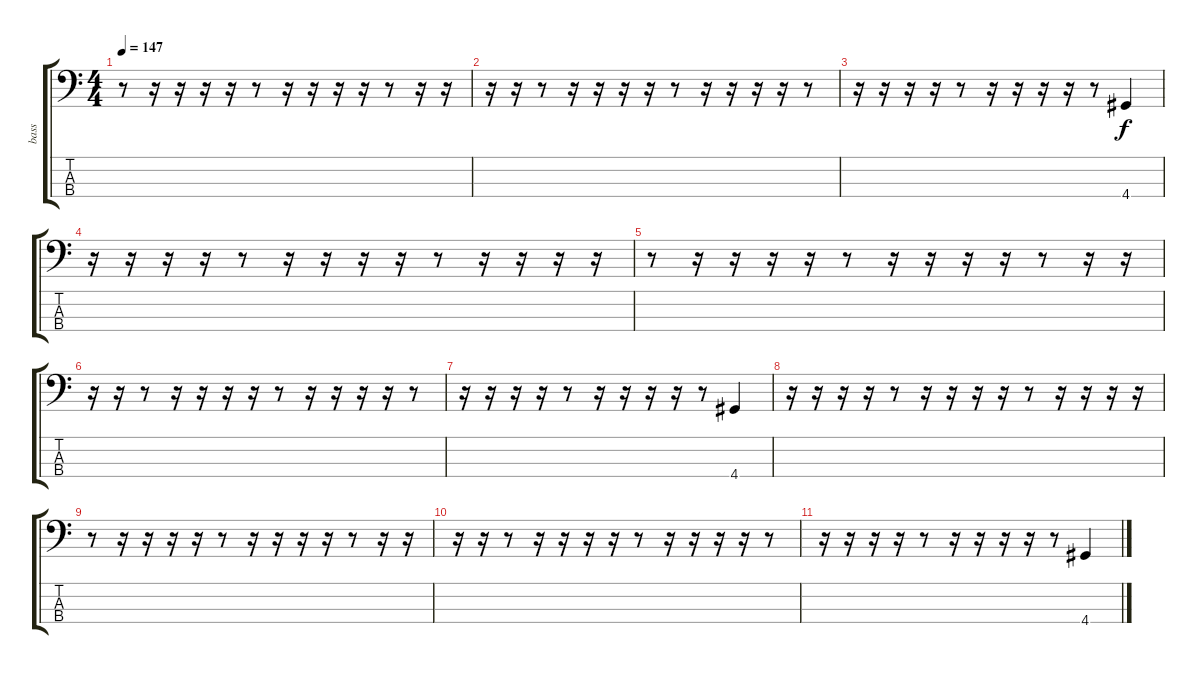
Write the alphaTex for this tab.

\track ("bass" "bass") {instrument electricbassfinger}
\staff {score tabs}
\tuning (G2 D2 A1 E1) {hide}
\ts (4 4)
\tempo 147
\clef f4
\ks c
r.8{dy f} r.16 r.16 r.16 r.16 r.8 r.16 r.16 r.16 r.16 r.8 r.16 r.16 |
r.16 r.16 r.8 r.16 r.16 r.16 r.16 r.8 r.16 r.16 r.16 r.16 r.8 |
r.16 r.16 r.16 r.16 r.8 r.16 r.16 r.16 r.16 r.8 4.4.4 |
r.16 r.16 r.16 r.16 r.8 r.16 r.16 r.16 r.16 r.8 r.16 r.16 r.16 r.16 |
r.8 r.16 r.16 r.16 r.16 r.8 r.16 r.16 r.16 r.16 r.8 r.16 r.16 |
r.16 r.16 r.8 r.16 r.16 r.16 r.16 r.8 r.16 r.16 r.16 r.16 r.8 |
r.16 r.16 r.16 r.16 r.8 r.16 r.16 r.16 r.16 r.8 4.4.4 |
r.16 r.16 r.16 r.16 r.8 r.16 r.16 r.16 r.16 r.8 r.16 r.16 r.16 r.16 |
r.8 r.16 r.16 r.16 r.16 r.8 r.16 r.16 r.16 r.16 r.8 r.16 r.16 |
r.16 r.16 r.8 r.16 r.16 r.16 r.16 r.8 r.16 r.16 r.16 r.16 r.8 |
r.16 r.16 r.16 r.16 r.8 r.16 r.16 r.16 r.16 r.8 4.4.4
